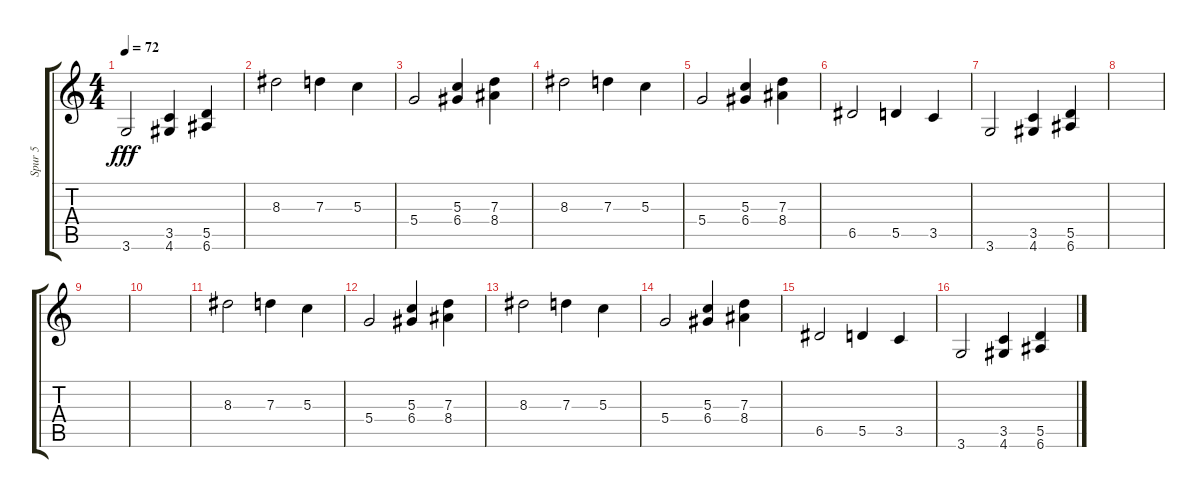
\track ("Spur 5" "Spur 5") {instrument overdrivenguitar}
\staff {score tabs}
\tuning (E4 B3 G3 D3 A2 E2) {hide}
\ts (4 4)
\tempo 72
\clef g2
\ks c
3.6.2{dy fff} (3.5 4.6).4 (5.5 6.6).4 |
8.3.2 7.3.4 5.3.4 |
5.4.2 (5.3 6.4).4 (7.3 8.4).4 |
8.3.2 7.3.4 5.3.4 |
5.4.2 (5.3 6.4).4 (7.3 8.4).4 |
6.5.2 5.5.4 3.5.4 |
3.6.2 (3.5 4.6).4 (5.5 6.6).4 |
|
|
|
8.3.2 7.3.4 5.3.4 |
5.4.2 (5.3 6.4).4 (7.3 8.4).4 |
8.3.2 7.3.4 5.3.4 |
5.4.2 (5.3 6.4).4 (7.3 8.4).4 |
6.5.2 5.5.4 3.5.4 |
3.6.2 (3.5 4.6).4 (5.5 6.6).4
